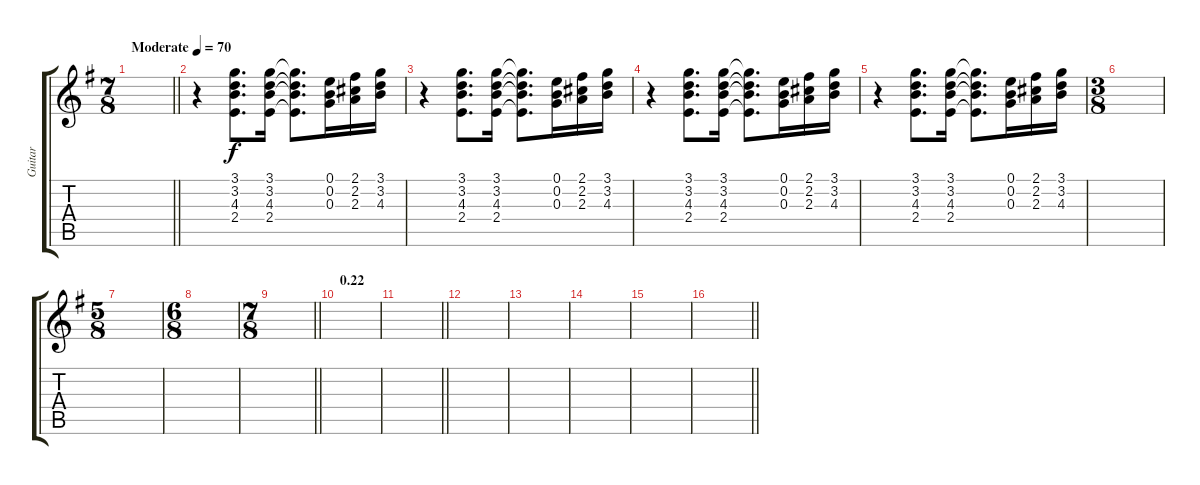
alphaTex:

\track ("Guitar" "Guitar") {instrument acousticguitarsteel}
\staff {score tabs}
\tuning (E4 B3 G3 D3 A2 E2) {hide}
\ts (7 8)
\tempo (70 "Moderate")
\clef g2
\barLineRight lightlight
\ks g
|
r.4 (3.1 3.2 4.3 2.4).8{d} (3.1 3.2 4.3 2.4).16 (3.1{t} 3.2{t} 4.3{t} 2.4{t}).8{d} (0.1 0.2 0.3).16 (2.1 2.2 2.3).16 (3.1 3.2 4.3).16 |
r.4 (3.1 3.2 4.3 2.4).8{d} (3.1 3.2 4.3 2.4).16 (3.1{t} 3.2{t} 4.3{t} 2.4{t}).8{d} (0.1 0.2 0.3).16 (2.1 2.2 2.3).16 (3.1 3.2 4.3).16 |
r.4 (3.1 3.2 4.3 2.4).8{d} (3.1 3.2 4.3 2.4).16 (3.1{t} 3.2{t} 4.3{t} 2.4{t}).8{d} (0.1 0.2 0.3).16 (2.1 2.2 2.3).16 (3.1 3.2 4.3).16 |
r.4 (3.1 3.2 4.3 2.4).8{d} (3.1 3.2 4.3 2.4).16 (3.1{t} 3.2{t} 4.3{t} 2.4{t}).8{d} (0.1 0.2 0.3).16 (2.1 2.2 2.3).16 (3.1 3.2 4.3).16 |
\ts (3 8)
|
\ts (5 8)
|
\ts (6 8)
|
\ts (7 8)
\barLineRight lightlight
|
\section ("" "0.22")
|
\barLineRight lightlight
|
|
|
|
|
\barLineRight lightlight
